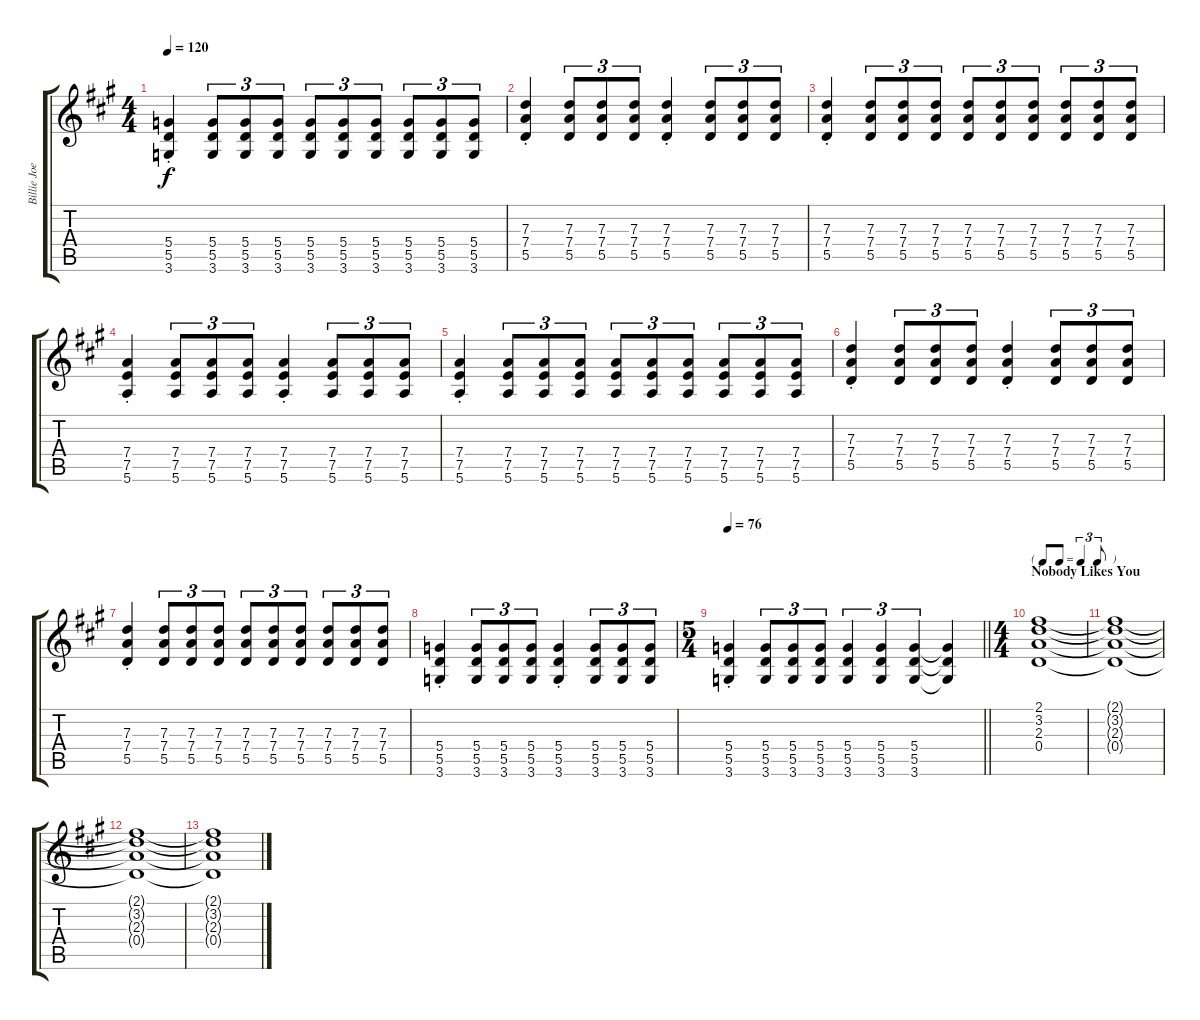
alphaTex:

\track ("Billie Joe Armstrong (Rhthym Guitar)" "Billie Joe") {instrument distortionguitar}
\staff {score tabs}
\tuning (E4 B3 G3 D3 A2 E2) {hide}
\ts (4 4)
\tempo 120
\clef g2
\ks a
(5.4{st} 5.5{st} 3.6{st}).4{dy f} (5.4 5.5 3.6).8{tu (3 2)} (5.4 5.5 3.6).8{tu (3 2)} (5.4 5.5 3.6).8{tu (3 2)} (5.4 5.5 3.6).8{tu (3 2)} (5.4 5.5 3.6).8{tu (3 2)} (5.4 5.5 3.6).8{tu (3 2)} (5.4 5.5 3.6).8{tu (3 2)} (5.4 5.5 3.6).8{tu (3 2)} (5.4 5.5 3.6).8{tu (3 2)} |
(7.3{st} 7.4{st} 5.5{st}).4 (7.3 7.4 5.5).8{tu (3 2)} (7.3 7.4 5.5).8{tu (3 2)} (7.3 7.4 5.5).8{tu (3 2)} (7.3{st} 7.4{st} 5.5{st}).4 (7.3 7.4 5.5).8{tu (3 2)} (7.3 7.4 5.5).8{tu (3 2)} (7.3 7.4 5.5).8{tu (3 2)} |
(7.3{st} 7.4{st} 5.5{st}).4 (7.3 7.4 5.5).8{tu (3 2)} (7.3 7.4 5.5).8{tu (3 2)} (7.3 7.4 5.5).8{tu (3 2)} (7.3 7.4 5.5).8{tu (3 2)} (7.3 7.4 5.5).8{tu (3 2)} (7.3 7.4 5.5).8{tu (3 2)} (7.3 7.4 5.5).8{tu (3 2)} (7.3 7.4 5.5).8{tu (3 2)} (7.3 7.4 5.5).8{tu (3 2)} |
(7.4{st} 7.5{st} 5.6{st}).4 (7.4 7.5 5.6).8{tu (3 2)} (7.4 7.5 5.6).8{tu (3 2)} (7.4 7.5 5.6).8{tu (3 2)} (7.4{st} 7.5{st} 5.6{st}).4 (7.4 7.5 5.6).8{tu (3 2)} (7.4 7.5 5.6).8{tu (3 2)} (7.4 7.5 5.6).8{tu (3 2)} |
(7.4{st} 7.5{st} 5.6{st}).4 (7.4 7.5 5.6).8{tu (3 2)} (7.4 7.5 5.6).8{tu (3 2)} (7.4 7.5 5.6).8{tu (3 2)} (7.4 7.5 5.6).8{tu (3 2)} (7.4 7.5 5.6).8{tu (3 2)} (7.4 7.5 5.6).8{tu (3 2)} (7.4 7.5 5.6).8{tu (3 2)} (7.4 7.5 5.6).8{tu (3 2)} (7.4 7.5 5.6).8{tu (3 2)} |
(7.3{st} 7.4{st} 5.5{st}).4 (7.3 7.4 5.5).8{tu (3 2)} (7.3 7.4 5.5).8{tu (3 2)} (7.3 7.4 5.5).8{tu (3 2)} (7.3{st} 7.4{st} 5.5{st}).4 (7.3 7.4 5.5).8{tu (3 2)} (7.3 7.4 5.5).8{tu (3 2)} (7.3 7.4 5.5).8{tu (3 2)} |
(7.3{st} 7.4{st} 5.5{st}).4 (7.3 7.4 5.5).8{tu (3 2)} (7.3 7.4 5.5).8{tu (3 2)} (7.3 7.4 5.5).8{tu (3 2)} (7.3 7.4 5.5).8{tu (3 2)} (7.3 7.4 5.5).8{tu (3 2)} (7.3 7.4 5.5).8{tu (3 2)} (7.3 7.4 5.5).8{tu (3 2)} (7.3 7.4 5.5).8{tu (3 2)} (7.3 7.4 5.5).8{tu (3 2)} |
(5.4{st} 5.5{st} 3.6{st}).4 (5.4 5.5 3.6).8{tu (3 2)} (5.4 5.5 3.6).8{tu (3 2)} (5.4 5.5 3.6).8{tu (3 2)} (5.4{st} 5.5{st} 3.6{st}).4 (5.4 5.5 3.6).8{tu (3 2)} (5.4 5.5 3.6).8{tu (3 2)} (5.4 5.5 3.6).8{tu (3 2)} |
\ts (5 4)
\tempo 76
\barLineRight lightlight
(5.4{st} 5.5{st} 3.6{st}).4 (5.4 5.5 3.6).8{tu (3 2)} (5.4 5.5 3.6).8{tu (3 2)} (5.4 5.5 3.6).8{tu (3 2)} (5.4 5.5 3.6).4{tu (3 2)} (5.4 5.5 3.6).4{tu (3 2)} (5.4 5.5 3.6).4{tu (3 2)} (5.4{t} 5.5{t} 3.6{t}).4 |
\ts (4 4)
\tf triplet8th
\section ("" "Nobody Likes You")
(2.1 3.2 2.3 0.4).1 |
(2.1{t} 3.2{t} 2.3{t} 0.4{t}).1 |
(2.1{t} 3.2{t} 2.3{t} 0.4{t}).1 |
(2.1{t} 3.2{t} 2.3{t} 0.4{t}).1
